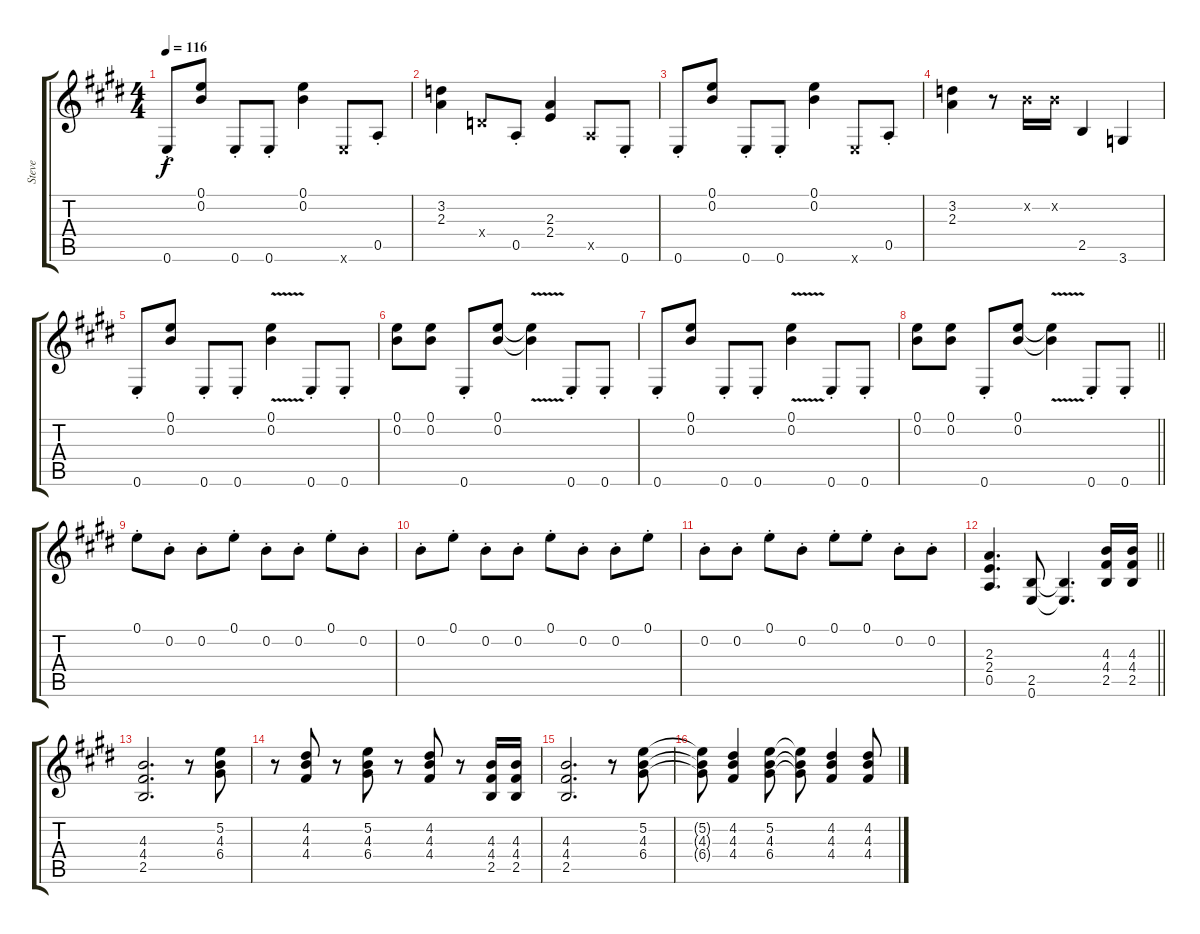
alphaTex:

\track ("Steve" "Steve") {instrument distortionguitar}
\staff {score tabs}
\tuning (E4 B3 G3 D3 A2 E2) {hide}
\ts (4 4)
\tempo 116
\clef g2
\ks e
0.6{st}.8{dy f} (0.1 0.2).8 0.6{st}.8 0.6{st}.8 (0.1 0.2).4 0.6{x}.8 0.5{st}.8 |
(3.2 2.3).4 0.4{x}.8 0.5{st}.8 (2.3 2.4).4 0.5{x}.8 0.6{st}.8 |
0.6{st}.8 (0.1 0.2).8 0.6{st}.8 0.6{st}.8 (0.1 0.2).4 0.6{x}.8 0.5{st}.8 |
(3.2 2.3).4 r.8 0.2{x}.16 0.2{x}.16 2.5.4 3.6.4 |
0.6{st}.8 (0.1 0.2).8 0.6{st}.8 0.6{st}.8 (0.1{v} 0.2{v}).4 0.6{st}.8 0.6{st}.8 |
(0.1 0.2).8 (0.1 0.2).8 0.6{st}.8 (0.1 0.2).8 (0.1{v t} 0.2{v t}).4 0.6{st}.8 0.6{st}.8 |
0.6{st}.8 (0.1 0.2).8 0.6{st}.8 0.6{st}.8 (0.1{v} 0.2{v}).4 0.6{st}.8 0.6{st}.8 |
\barLineRight lightlight
(0.1 0.2).8 (0.1 0.2).8 0.6{st}.8 (0.1 0.2).8 (0.1{v t} 0.2{v t}).4 0.6{st}.8 0.6{st}.8 |
0.1{st}.8 0.2{st}.8 0.2{st}.8 0.1{st}.8 0.2{st}.8 0.2{st}.8 0.1{st}.8 0.2{st}.8 |
0.2{st}.8 0.1{st}.8 0.2{st}.8 0.2{st}.8 0.1{st}.8 0.2{st}.8 0.2{st}.8 0.1{st}.8 |
0.2{st}.8 0.2{st}.8 0.1{st}.8 0.2{st}.8 0.1{st}.8 0.1{st}.8 0.2{st}.8 0.2{st}.8 |
\barLineRight lightlight
(2.3 2.4 0.5).4{d} (2.5 0.6).8 (2.5{t} 0.6{t}).4{d} (4.3 4.4 2.5).16 (4.3 4.4 2.5).16 |
(4.3 4.4 2.5).2{d} r.8 (5.2 4.3 6.4).8 |
r.8 (4.2 4.3 4.4).8 r.8 (5.2 4.3 6.4).8 r.8 (4.2 4.3 4.4).8 r.8 (4.3 4.4 2.5).16 (4.3 4.4 2.5).16 |
(4.3 4.4 2.5).2{d} r.8 (5.2 4.3 6.4).8 |
(5.2{t} 4.3{t} 6.4{t}).8 (4.2 4.3 4.4).4 (5.2 4.3 6.4).8 (5.2{t} 4.3{t} 6.4{t}).8 (4.2 4.3 4.4).4 (4.2 4.3 4.4).8
